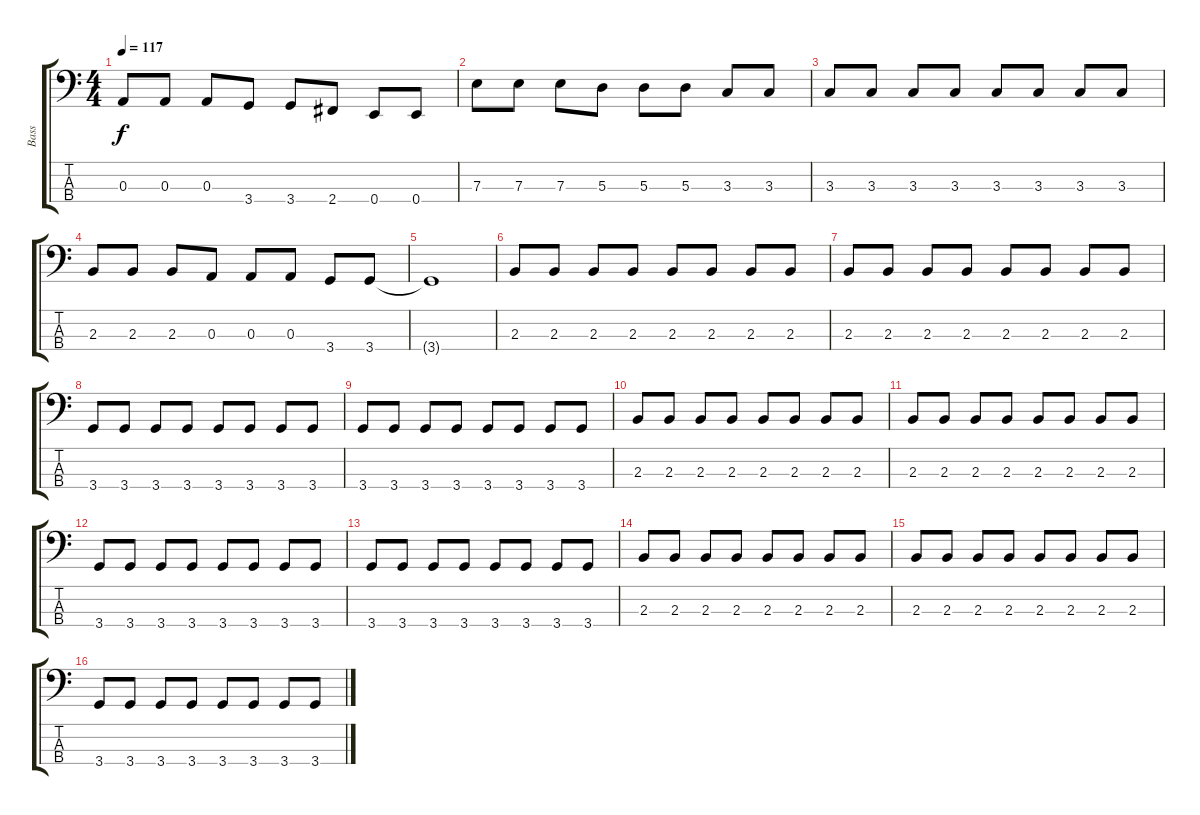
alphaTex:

\track ("Bass" "Bass") {instrument electricbassfinger}
\staff {score tabs}
\tuning (G2 D2 A1 E1) {hide}
\ts (4 4)
\tempo 117
\clef f4
\ks c
0.3.8{dy f} 0.3.8 0.3.8 3.4.8 3.4.8 2.4.8 0.4.8 0.4.8 |
7.3.8 7.3.8 7.3.8 5.3.8 5.3.8 5.3.8 3.3.8 3.3.8 |
3.3.8 3.3.8 3.3.8 3.3.8 3.3.8 3.3.8 3.3.8 3.3.8 |
2.3.8 2.3.8 2.3.8 0.3.8 0.3.8 0.3.8 3.4.8 3.4.8 |
3.4{t}.1 |
2.3.8 2.3.8 2.3.8 2.3.8 2.3.8 2.3.8 2.3.8 2.3.8 |
2.3.8 2.3.8 2.3.8 2.3.8 2.3.8 2.3.8 2.3.8 2.3.8 |
3.4.8 3.4.8 3.4.8 3.4.8 3.4.8 3.4.8 3.4.8 3.4.8 |
3.4.8 3.4.8 3.4.8 3.4.8 3.4.8 3.4.8 3.4.8 3.4.8 |
2.3.8 2.3.8 2.3.8 2.3.8 2.3.8 2.3.8 2.3.8 2.3.8 |
2.3.8 2.3.8 2.3.8 2.3.8 2.3.8 2.3.8 2.3.8 2.3.8 |
3.4.8 3.4.8 3.4.8 3.4.8 3.4.8 3.4.8 3.4.8 3.4.8 |
3.4.8 3.4.8 3.4.8 3.4.8 3.4.8 3.4.8 3.4.8 3.4.8 |
2.3.8 2.3.8 2.3.8 2.3.8 2.3.8 2.3.8 2.3.8 2.3.8 |
2.3.8 2.3.8 2.3.8 2.3.8 2.3.8 2.3.8 2.3.8 2.3.8 |
3.4.8 3.4.8 3.4.8 3.4.8 3.4.8 3.4.8 3.4.8 3.4.8
